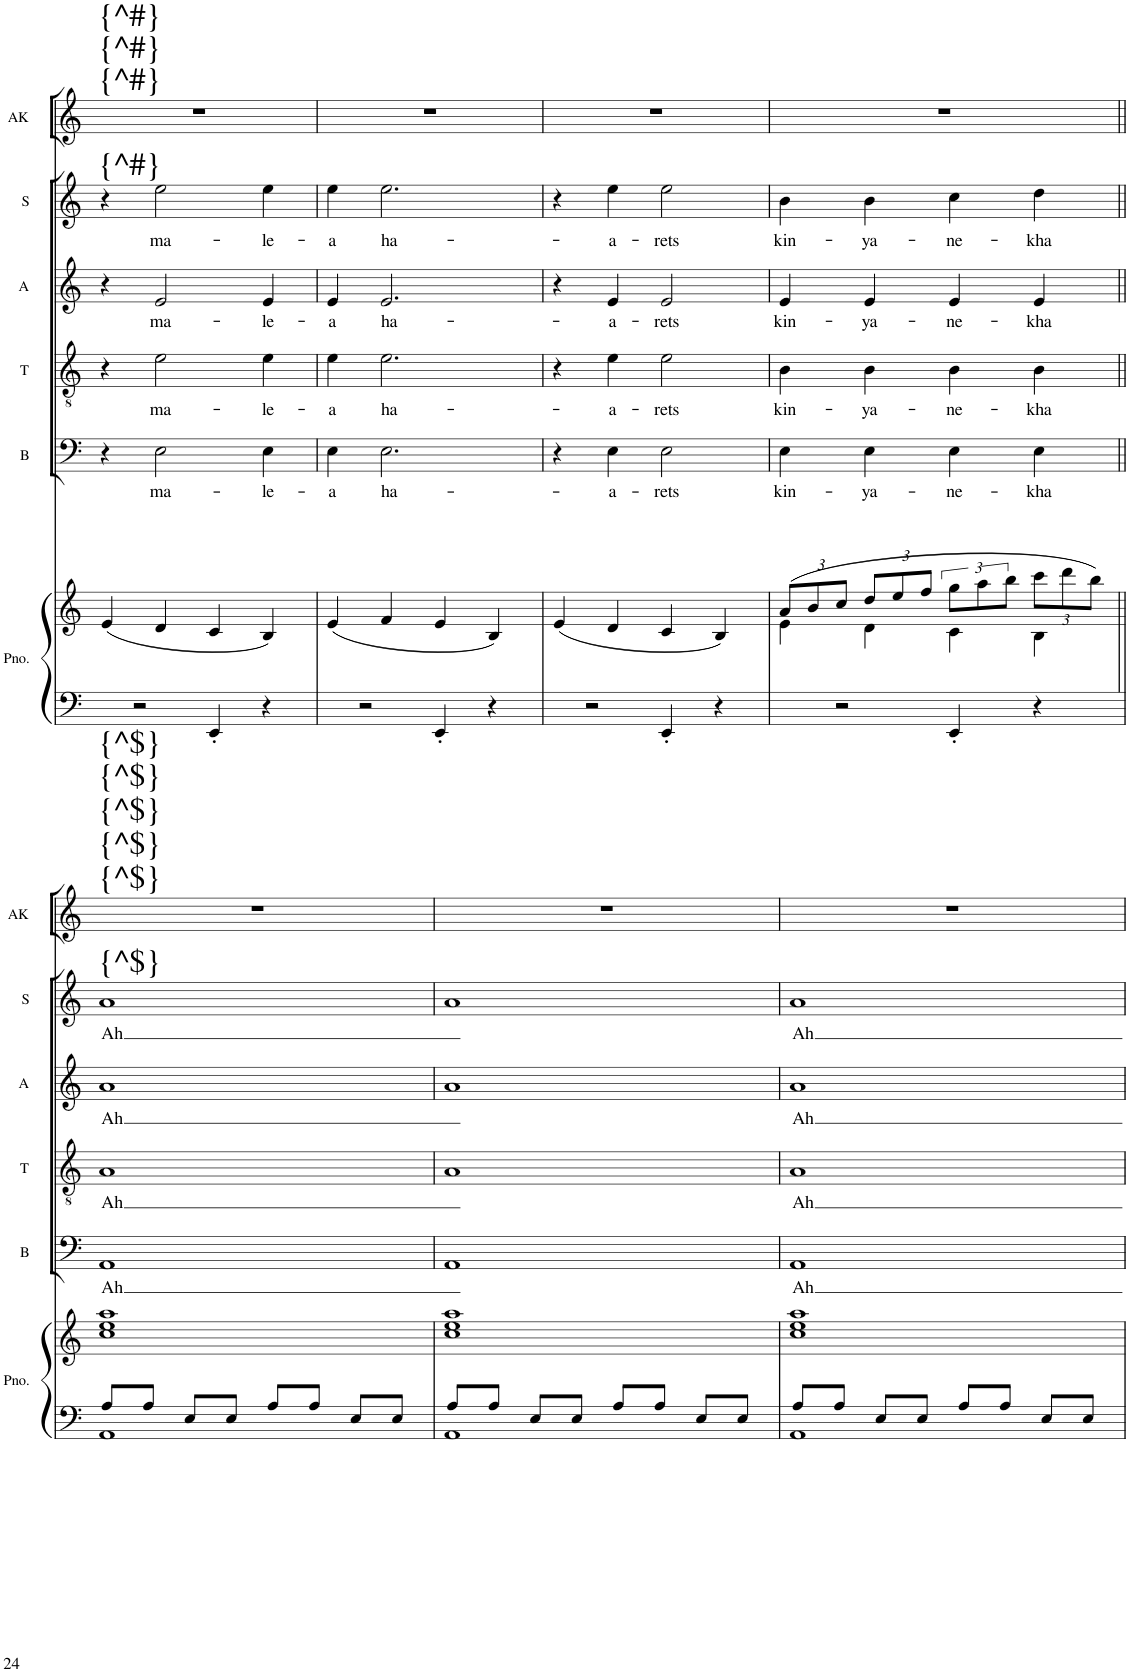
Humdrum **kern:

**kern	**kern	**kern	**text	**kern	**text	**kern	**text	**kern	**text
*part5	*part5	*part4	*part4	*part3	*part3	*part2	*part2	*part1	*part1
*staff6	*staff5	*staff4	*staff4	*staff3	*staff3	*staff2	*staff2	*staff1	*staff1
*I"Piano	*	*I"Bass	*	*I"Tenor	*	*I"Alto	*	*I"Soprano	*
*I'Pno.	*	*I'B	*	*I'T	*	*I'A	*	*I'S	*
!!LO:PB:g=z
*clefF4	*clefG2	*clefF4	*	*clefGv2	*	*clefG2	*	*clefG2	*
*k[]	*k[]	*k[]	*	*k[]	*	*k[]	*	*k[]	*
*M4/4	*M4/4	*M4/4	*	*M4/4	*	*M4/4	*	*M4/4	*
=288	=288	=288	=288	=288	=288	=288	=288	=288	=288
!	!	!	!	!	!	!	!	!LO:TX:a:t={^#}	!
2r	(4e/	4r	.	4r	.	4r	.	4r	.
!	!	!	!LO:LY:b	!	!LO:LY:b	!	!LO:LY:b	!	!LO:LY:b
.	4d/	2E\	ma-	2e\	ma-	2e/	ma-	2ee\	ma-
4EE'/	4c/	.	.	.	.	.	.	.	.
!	!	!	!LO:LY:b	!	!LO:LY:b	!	!LO:LY:b	!	!LO:LY:b
4r	4B/)	4E\	-le-	4e\	-le-	4e/	-le-	4ee\	-le-
=289	=289	=289	=289	=289	=289	=289	=289	=289	=289
!	!	!	!LO:LY:b	!	!LO:LY:b	!	!LO:LY:b	!	!LO:LY:b
2r	(4e/	4E\	-a	4e\	-a	4e/	-a	4ee\	-a
!	!	!	!LO:LY:b	!	!LO:LY:b	!	!LO:LY:b	!	!LO:LY:b
.	4f/	2.E\	ha-	2.e\	ha-	2.e/	ha-	2.ee\	ha-
4EE'/	4e/	.	.	.	.	.	.	.	.
4r	4B/)	.	.	.	.	.	.	.	.
=290	=290	=290	=290	=290	=290	=290	=290	=290	=290
2r	(4e/	4r	.	4r	.	4r	.	4r	.
!	!	!	!LO:LY:b	!	!LO:LY:b	!	!LO:LY:b	!	!LO:LY:b
.	4d/	4E\	-a-	4e\	-a-	4e/	-a-	4ee\	-a-
!	!	!	!LO:LY:b	!	!LO:LY:b	!	!LO:LY:b	!	!LO:LY:b
4EE'/	4c/	2E\	-rets	2e\	-rets	2e/	-rets	2ee\	-rets
4r	4B/)	.	.	.	.	.	.	.	.
=291	=291	=291	=291	=291	=291	=291	=291	=291	=291
*	*Xbrackettup	*	*	*	*	*	*	*	*
*	*^	*	*	*	*	*	*	*	*
!	!	!	!	!LO:LY:b	!	!LO:LY:b	!	!LO:LY:b	!	!LO:LY:b
2r	(12a/L	4e\	4E\	kin-	4B\	kin-	4e/	kin-	4b\	kin-
.	12b/	.	.	.	.	.	.	.	.	.
.	12cc/J	.	.	.	.	.	.	.	.	.
!	!	!	!	!LO:LY:b	!	!LO:LY:b	!	!LO:LY:b	!	!LO:LY:b
.	12dd/L	4d\	4E\	-ya-	4B\	-ya-	4e/	-ya-	4b\	-ya-
.	12ee/	.	.	.	.	.	.	.	.	.
.	12ff/J	.	.	.	.	.	.	.	.	.
*	*brackettup	*	*	*	*	*	*	*	*	*
!	!	!	!	!LO:LY:b	!	!LO:LY:b	!	!LO:LY:b	!	!LO:LY:b
4EE'/	12gg\L	4c\	4E\	-ne-	4B\	-ne-	4e/	-ne-	4cc\	-ne-
.	12aa\	.	.	.	.	.	.	.	.	.
.	12bb\J	.	.	.	.	.	.	.	.	.
*	*Xbrackettup	*	*	*	*	*	*	*	*	*
!	!	!	!	!LO:LY:b	!	!LO:LY:b	!	!LO:LY:b	!	!LO:LY:b
4r	12ccc\L	4B\	4E\	-kha	4B\	-kha	4e/	-kha	4dd\	-kha
.	12ddd\	.	.	.	.	.	.	.	.	.
.	12bb\J)	.	.	.	.	.	.	.	.	.
*	*v	*v	*	*	*	*	*	*	*	*
!!LO:LB:g=z
=292||	=292||	=292||	=292||	=292||	=292||	=292||	=292||	=292||	=292||
*^	*	*	*	*	*	*	*	*	*
!	!	!	!	!	!	!	!	!	!LO:TX:a:t={^$}	!
!	!	!	!	!LO:LY:b	!	!LO:LY:b	!	!LO:LY:b	!	!LO:LY:b
8A/L	1AA	1cc 1ee 1aa	1AA	Ah	1A	Ah	1a	Ah	1a	Ah
8A/J	.	.	.	.	.	.	.	.	.	.
8E/L	.	.	.	.	.	.	.	.	.	.
8E/J	.	.	.	.	.	.	.	.	.	.
8A/L	.	.	.	.	.	.	.	.	.	.
8A/J	.	.	.	.	.	.	.	.	.	.
8E/L	.	.	.	.	.	.	.	.	.	.
8E/J	.	.	.	.	.	.	.	.	.	.
=293	=293	=293	=293	=293	=293	=293	=293	=293	=293	=293
8A/L	1AA	1cc 1ee 1aa	1AA	.	1A	.	1a	.	1a	.
8A/J	.	.	.	.	.	.	.	.	.	.
8E/L	.	.	.	.	.	.	.	.	.	.
8E/J	.	.	.	.	.	.	.	.	.	.
8A/L	.	.	.	.	.	.	.	.	.	.
8A/J	.	.	.	.	.	.	.	.	.	.
8E/L	.	.	.	.	.	.	.	.	.	.
8E/J	.	.	.	.	.	.	.	.	.	.
=294	=294	=294	=294	=294	=294	=294	=294	=294	=294	=294
!	!	!	!	!LO:LY:b	!	!LO:LY:b	!	!LO:LY:b	!	!LO:LY:b
8A/L	1AA	1cc 1ee 1aa	1AA	Ah	1A	Ah	1a	Ah	1a	Ah
8A/J	.	.	.	.	.	.	.	.	.	.
8E/L	.	.	.	.	.	.	.	.	.	.
8E/J	.	.	.	.	.	.	.	.	.	.
8A/L	.	.	.	.	.	.	.	.	.	.
8A/J	.	.	.	.	.	.	.	.	.	.
8E/L	.	.	.	.	.	.	.	.	.	.
8E/J	.	.	.	.	.	.	.	.	.	.
*v	*v	*	*	*	*	*	*	*	*	*
=	=	=	=	=	=	=	=	=	=
*-	*-	*-	*-	*-	*-	*-	*-	*-	*-
